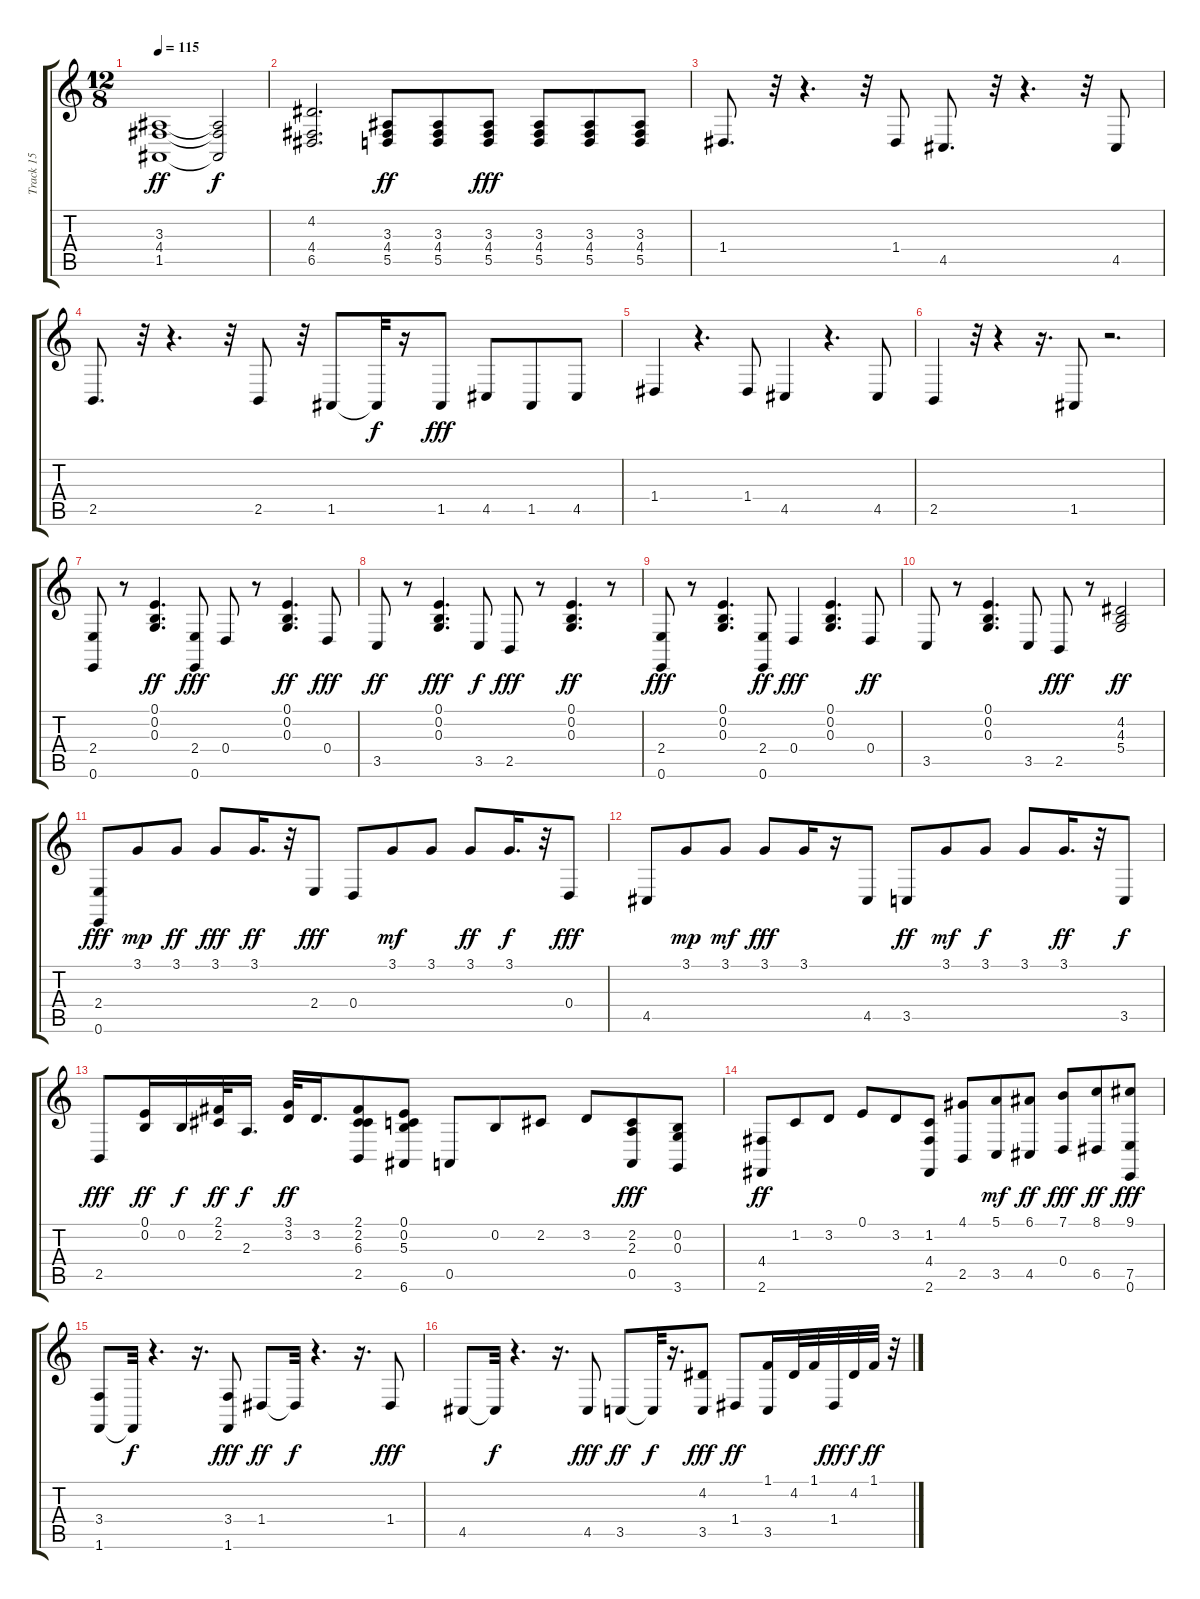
\track ("Track 15" "Track 15") {instrument trombone}
\staff {score tabs}
\tuning (E4 B3 G3 D3 A2 E2) {hide}
\ts (12 8)
\tempo 115
\clef g2
\ks c
(3.3 4.4 1.5).1{dy ff} (3.3{t} 4.4{t} 1.5{t}).2{dy f} |
(4.2 4.4 6.5).2{d} (3.3 4.4 5.5).8{dy ff} (3.3 4.4 5.5).8 (3.3 4.4 5.5).8{dy fff} (3.3 4.4 5.5).8 (3.3 4.4 5.5).8 (3.3 4.4 5.5).8 |
1.4.8{d} r.32 r.4{d} r.32 1.4.8 4.5.8{d} r.32 r.4{d} r.32 4.5.8 |
2.5.8{d} r.32 r.4{d} r.32 2.5.8 r.32 1.5.8 1.5{t}.32{dy f} r.16 1.5.8{dy fff} 4.5.8 1.5.8 4.5.8 |
1.4.4 r.4{d} 1.4.8 4.5.4 r.4{d} 4.5.8 |
2.5.4 r.32 r.4 r.16{d} 1.5.8 r.2{d} |
(2.4 0.6).8 r.8 (0.1 0.2 0.3).4{d dy ff} (2.4 0.6).8{dy fff} 0.4.8 r.8 (0.1 0.2 0.3).4{d dy ff} 0.4.8{dy fff} |
3.5.8{dy ff} r.8 (0.1 0.2 0.3).4{d dy fff} 3.5.8{dy f} 2.5.8{dy fff} r.8 (0.1 0.2 0.3).4{d dy ff} r.8 |
(2.4 0.6).8{dy fff} r.8 (0.1 0.2 0.3).4{d} (2.4 0.6).8{dy ff} 0.4.4{dy fff} (0.1 0.2 0.3).4{d} 0.4.8{dy ff} |
3.5.8 r.8 (0.1 0.2 0.3).4{d} 3.5.8 2.5.8{dy fff} r.8 (4.2 4.3 5.4).2{dy ff} |
(2.4 0.6).8{dy fff} 3.1.8{dy mp} 3.1.8{dy ff} 3.1.8{dy fff} 3.1.16{d dy ff} r.32 2.4.8{dy fff} 0.4.8 3.1.8{dy mf} 3.1.8 3.1.8{dy ff} 3.1.16{d dy f} r.32 0.4.8{dy fff} |
4.5.8 3.1.8{dy mp} 3.1.8{dy mf} 3.1.8{dy fff} 3.1.16 r.16 4.5.8 3.5.8{dy ff} 3.1.8{dy mf} 3.1.8{dy f} 3.1.8 3.1.16{d dy ff} r.32 3.5.8{dy f} |
2.5.8{dy fff} (0.1 0.2).16{dy ff} 0.2.16{dy f} (2.1 2.2).32{dy ff} 2.3.16{d dy f} (3.1 3.2).32{dy ff} 3.2.16{d} (2.1 2.2 6.3 2.5).8 (0.1 0.2 5.3 6.6).8 0.5.8 0.2.8 2.2.8 3.2.8 (2.2 2.3 0.5).8{dy fff} (0.2 0.3 3.6).8 |
(4.4 2.6).8{dy ff} 1.2.8 3.2.8 0.1.8 3.2.8 (1.2 4.4 2.6).8 (4.1 2.5).8 (5.1 3.5).8{dy mf} (6.1 4.5).8{dy ff} (7.1 0.4).8{dy fff} (8.1 6.5).8{dy ff} (9.1 7.5 0.6).8{dy fff} |
(3.4 1.6).8 1.6{t}.32{dy f} r.4{d} r.16{d} (3.4 1.6).8{dy fff} 1.4.8{dy ff} 1.4{t}.32{dy f} r.4{d} r.16{d} 1.4.8{dy fff} |
4.5.8 4.5{t}.32{dy f} r.4{d} r.16{d} 4.5.8{dy fff} 3.5.8{dy ff} 3.5{t}.32{dy f} r.16{d} (4.2 3.5).8{dy fff} 1.4.8{dy ff} (1.1 3.5).16 4.2.32 1.1.32 1.4.32{dy fff} 4.2.32{dy f} 1.1.32{dy ff} r.32
